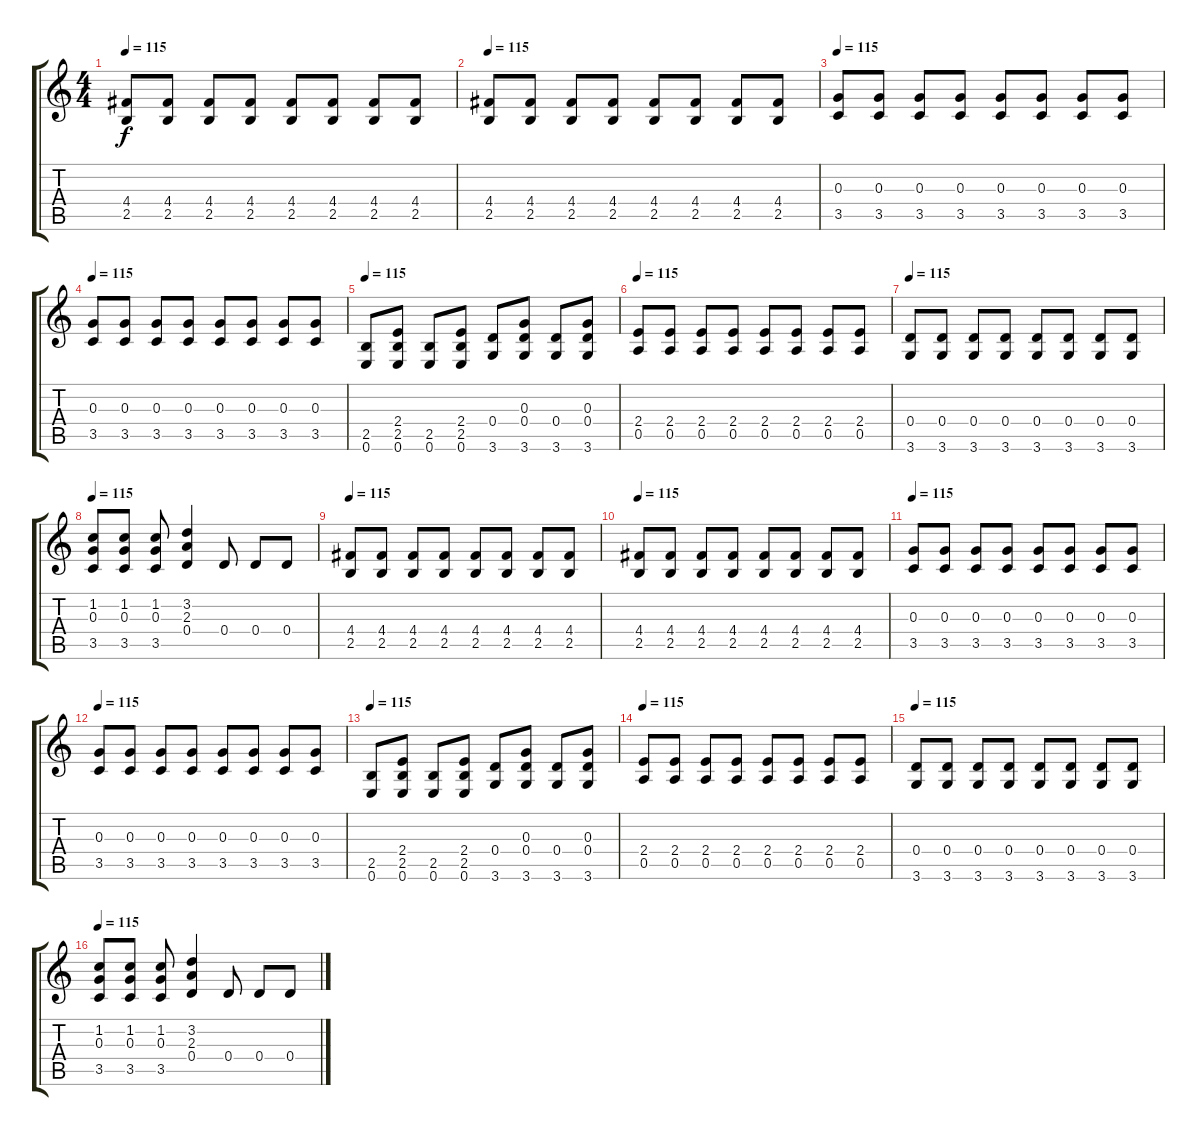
\track "" {instrument distortionguitar}
\staff {score tabs}
\tuning (E4 B3 G3 D3 A2 E2) {hide}
\ts (4 4)
\tempo 115
\clef g2
\ks c
(4.4 2.5).8{dy f} (4.4 2.5).8 (4.4 2.5).8 (4.4 2.5).8 (4.4 2.5).8 (4.4 2.5).8 (4.4 2.5).8 (4.4 2.5).8 |
\tempo 115
(4.4 2.5).8 (4.4 2.5).8 (4.4 2.5).8 (4.4 2.5).8 (4.4 2.5).8 (4.4 2.5).8 (4.4 2.5).8 (4.4 2.5).8 |
\tempo 115
(0.3 3.5).8 (0.3 3.5).8 (0.3 3.5).8 (0.3 3.5).8 (0.3 3.5).8 (0.3 3.5).8 (0.3 3.5).8 (0.3 3.5).8 |
\tempo 115
(0.3 3.5).8 (0.3 3.5).8 (0.3 3.5).8 (0.3 3.5).8 (0.3 3.5).8 (0.3 3.5).8 (0.3 3.5).8 (0.3 3.5).8 |
\tempo 115
(2.5 0.6).8 (2.4 2.5 0.6).8 (2.5 0.6).8 (2.4 2.5 0.6).8 (0.4 3.6).8 (0.3 0.4 3.6).8 (0.4 3.6).8 (0.3 0.4 3.6).8 |
\tempo 115
(2.4 0.5).8 (2.4 0.5).8 (2.4 0.5).8 (2.4 0.5).8 (2.4 0.5).8 (2.4 0.5).8 (2.4 0.5).8 (2.4 0.5).8 |
\tempo 115
(0.4 3.6).8 (0.4 3.6).8 (0.4 3.6).8 (0.4 3.6).8 (0.4 3.6).8 (0.4 3.6).8 (0.4 3.6).8 (0.4 3.6).8 |
\tempo 115
(1.2 0.3 3.5).8 (1.2 0.3 3.5).8 (1.2 0.3 3.5).8 (3.2 2.3 0.4).4 0.4.8 0.4.8 0.4.8 |
\tempo 115
(4.4 2.5).8 (4.4 2.5).8 (4.4 2.5).8 (4.4 2.5).8 (4.4 2.5).8 (4.4 2.5).8 (4.4 2.5).8 (4.4 2.5).8 |
\tempo 115
(4.4 2.5).8 (4.4 2.5).8 (4.4 2.5).8 (4.4 2.5).8 (4.4 2.5).8 (4.4 2.5).8 (4.4 2.5).8 (4.4 2.5).8 |
\tempo 115
(0.3 3.5).8 (0.3 3.5).8 (0.3 3.5).8 (0.3 3.5).8 (0.3 3.5).8 (0.3 3.5).8 (0.3 3.5).8 (0.3 3.5).8 |
\tempo 115
(0.3 3.5).8 (0.3 3.5).8 (0.3 3.5).8 (0.3 3.5).8 (0.3 3.5).8 (0.3 3.5).8 (0.3 3.5).8 (0.3 3.5).8 |
\tempo 115
(2.5 0.6).8 (2.4 2.5 0.6).8 (2.5 0.6).8 (2.4 2.5 0.6).8 (0.4 3.6).8 (0.3 0.4 3.6).8 (0.4 3.6).8 (0.3 0.4 3.6).8 |
\tempo 115
(2.4 0.5).8 (2.4 0.5).8 (2.4 0.5).8 (2.4 0.5).8 (2.4 0.5).8 (2.4 0.5).8 (2.4 0.5).8 (2.4 0.5).8 |
\tempo 115
(0.4 3.6).8 (0.4 3.6).8 (0.4 3.6).8 (0.4 3.6).8 (0.4 3.6).8 (0.4 3.6).8 (0.4 3.6).8 (0.4 3.6).8 |
\tempo 115
(1.2 0.3 3.5).8 (1.2 0.3 3.5).8 (1.2 0.3 3.5).8 (3.2 2.3 0.4).4 0.4.8 0.4.8 0.4.8
